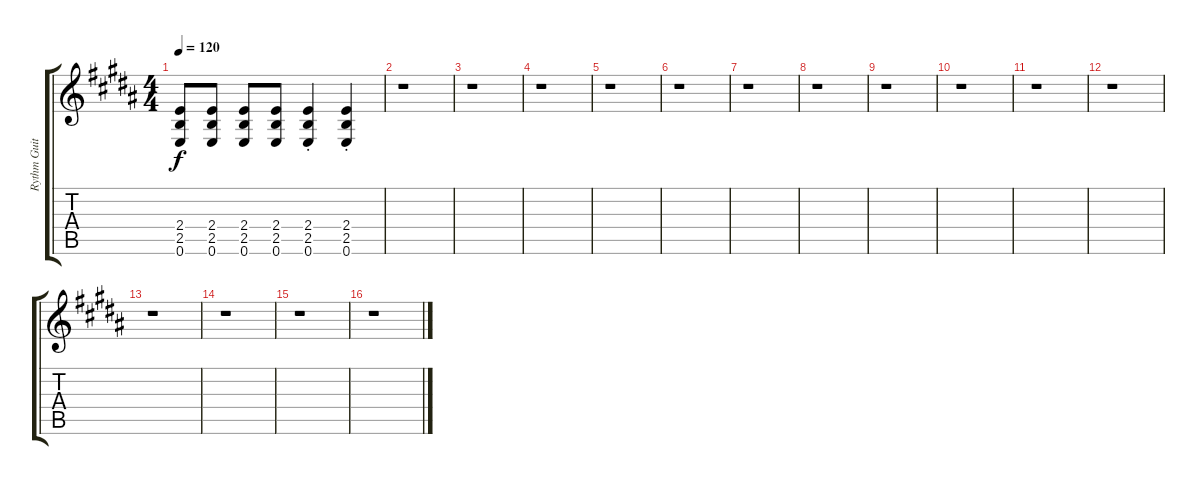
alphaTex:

\track ("Rythm Guitar" "Rythm Guit") {instrument distortionguitar}
\staff {score tabs}
\tuning (E4 B3 G3 D3 A2 E2) {hide}
\ts (4 4)
\tempo 120
\clef g2
\ks g#minor
(2.4 2.5 0.6).8{dy f} (2.4 2.5 0.6).8 (2.4 2.5 0.6).8 (2.4 2.5 0.6).8 (2.4{st} 2.5{st} 0.6{st}).4 (2.4{st} 2.5{st} 0.6{st}).4 |
\ks b
r.1 |
\ks g#minor
r.1 |
r.1 |
r.1 |
\ks b
r.1 |
\ks g#minor
r.1 |
r.1 |
r.1 |
\ks b
r.1 |
\ks g#minor
r.1 |
r.1 |
r.1 |
\ks b
r.1 |
\ks g#minor
r.1 |
r.1
